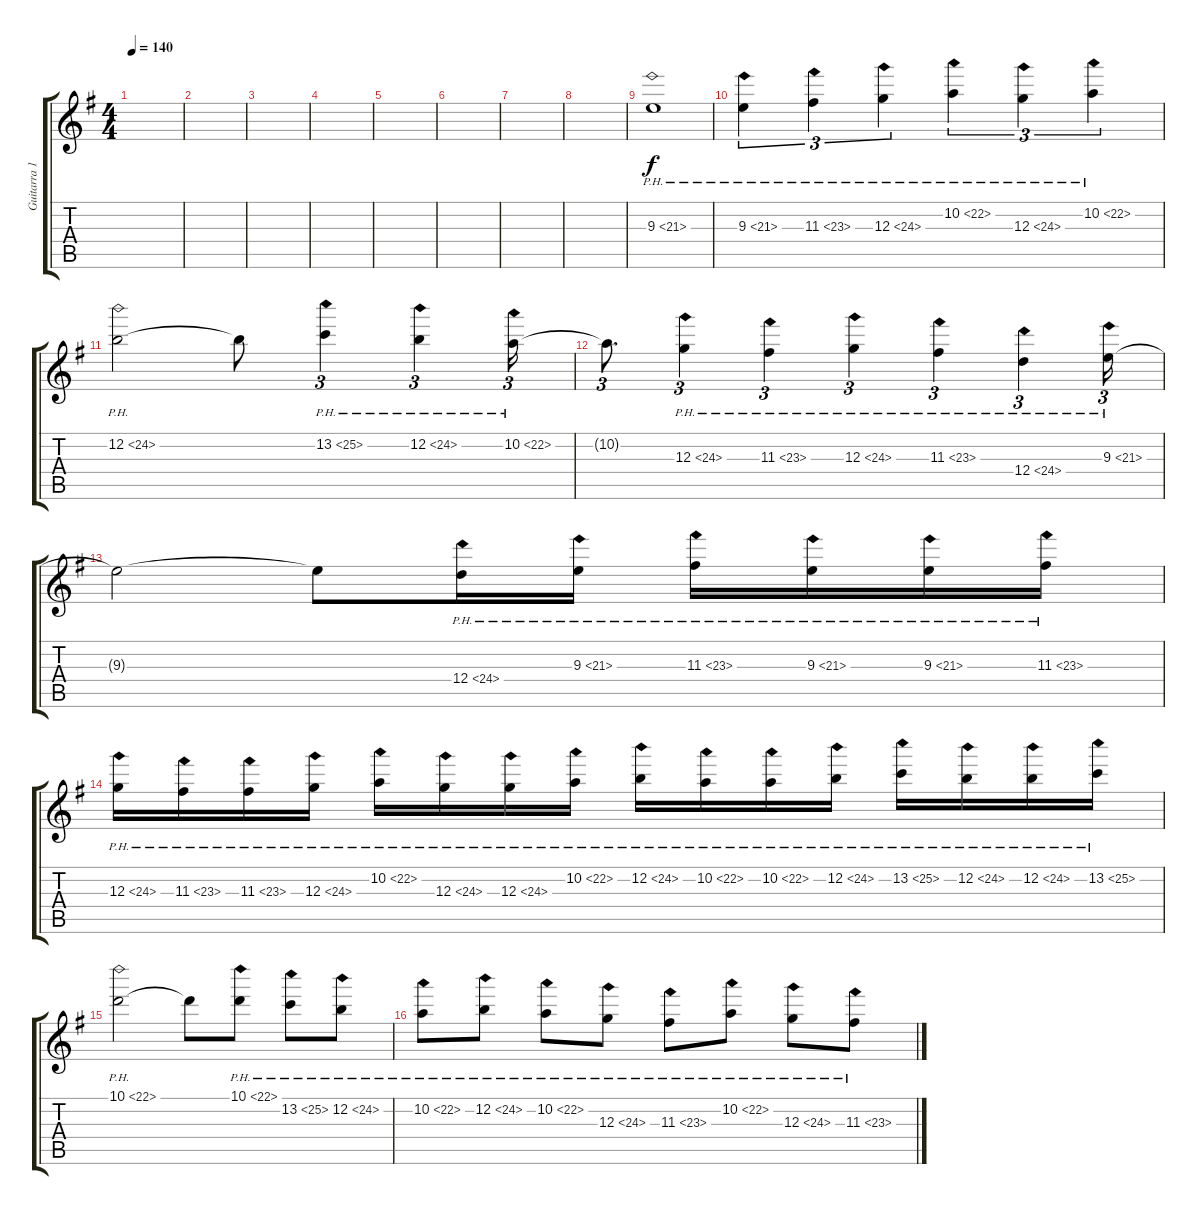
\track ("Guitarra 1 (Guitar 1)" "Guitarra 1") {instrument overdrivenguitar}
\staff {score tabs}
\tuning (E4 B3 G3 D3 A2 E2) {hide}
\ts (4 4)
\tempo 140
\clef g2
\ks eminor
|
|
|
|
|
|
|
|
9.3{ph 12}.1 |
9.3{ph 12}.4{tu (3 2)} 11.3{ph 12}.4{tu (3 2)} 12.3{ph 12}.4{tu (3 2)} 10.2{ph 12}.4{tu (3 2)} 12.3{ph 12}.4{tu (3 2)} 10.2{ph 12}.4{tu (3 2)} |
12.2{ph 12}.2 12.2{t}.8 13.2{ph 12}.4{tu (3 2)} 12.2{ph 12}.4{tu (3 2)} 10.2{ph 12}.16{tu (3 2)} |
10.2{t}.8{d tu (3 2)} 12.3{ph 12}.4{tu (3 2)} 11.3{ph 12}.4{tu (3 2)} 12.3{ph 12}.4{tu (3 2)} 11.3{ph 12}.4{tu (3 2)} 12.4{ph 12}.4{tu (3 2)} 9.3{ph 12}.16{tu (3 2)} |
9.3{t}.2 9.3{t}.8 12.4{ph 12}.16 9.3{ph 12}.16 11.3{ph 12}.16 9.3{ph 12}.16 9.3{ph 12}.16 11.3{ph 12}.16 |
12.3{ph 12}.16 11.3{ph 12}.16 11.3{ph 12}.16 12.3{ph 12}.16 10.2{ph 12}.16 12.3{ph 12}.16 12.3{ph 12}.16 10.2{ph 12}.16 12.2{ph 12}.16 10.2{ph 12}.16 10.2{ph 12}.16 12.2{ph 12}.16 13.2{ph 12}.16 12.2{ph 12}.16 12.2{ph 12}.16 13.2{ph 12}.16 |
10.1{ph 12}.2 10.1{t}.8 10.1{ph 12}.8 13.2{ph 12}.8 12.2{ph 12}.8 |
10.2{ph 12}.8 12.2{ph 12}.8 10.2{ph 12}.8 12.3{ph 12}.8 11.3{ph 12}.8 10.2{ph 12}.8 12.3{ph 12}.8 11.3{ph 12}.8
